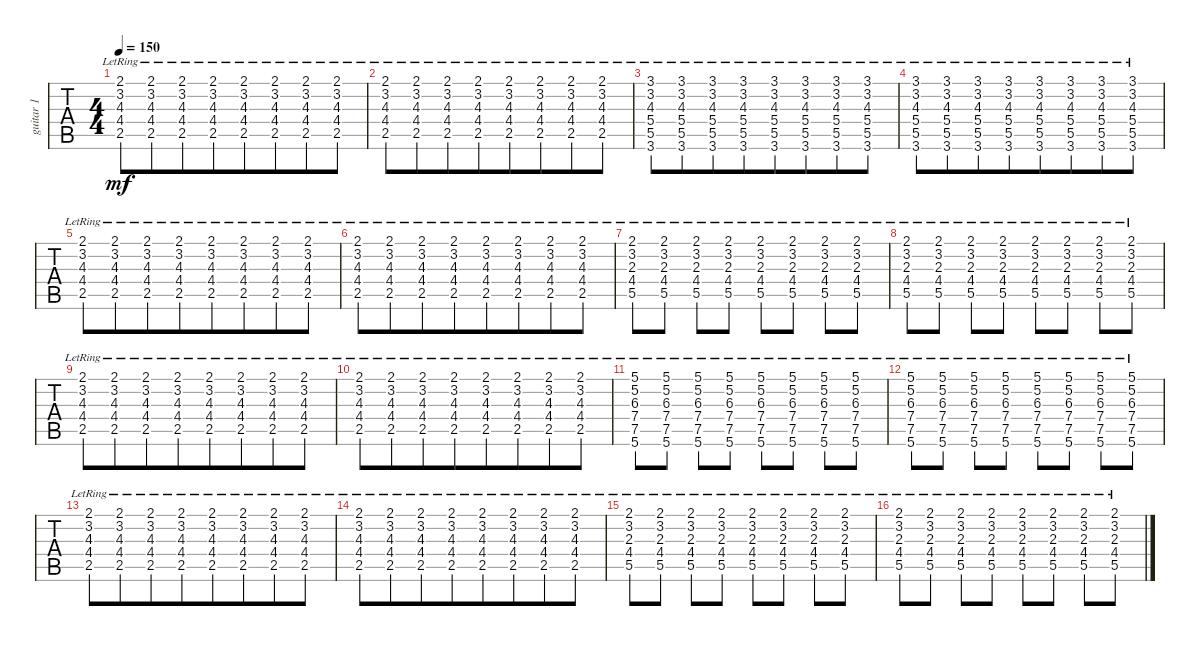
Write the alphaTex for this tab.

\track ("guitar 1" "guitar 1") {instrument overdrivenguitar}
\staff {tabs}
\tuning (E4 B3 G3 D3 A2 E2) {hide}
\ts (4 4)
\tempo 150
\clef g2
\ks c
(2.1{lr} 3.2{lr} 4.3{lr} 4.4{lr} 2.5{lr}).8{dy mf beam Down beam merge} (2.1{lr} 3.2{lr} 4.3{lr} 4.4{lr} 2.5{lr}).8{beam Down beam merge} (2.1{lr} 3.2{lr} 4.3{lr} 4.4{lr} 2.5{lr}).8{beam Down beam merge} (2.1{lr} 3.2{lr} 4.3{lr} 4.4{lr} 2.5{lr}).8{beam Down beam merge} (2.1{lr} 3.2{lr} 4.3{lr} 4.4{lr} 2.5{lr}).8{beam Down beam merge} (2.1{lr} 3.2{lr} 4.3{lr} 4.4{lr} 2.5{lr}).8{beam Down beam merge} (2.1{lr} 3.2{lr} 4.3{lr} 4.4{lr} 2.5{lr}).8{beam Down beam merge} (2.1{lr} 3.2{lr} 4.3{lr} 4.4{lr} 2.5{lr}).8{beam Down} |
(2.1{lr} 3.2{lr} 4.3{lr} 4.4{lr} 2.5{lr}).8{beam Down beam merge} (2.1{lr} 3.2{lr} 4.3{lr} 4.4{lr} 2.5{lr}).8{beam Down beam merge} (2.1{lr} 3.2{lr} 4.3{lr} 4.4{lr} 2.5{lr}).8{beam Down beam merge} (2.1{lr} 3.2{lr} 4.3{lr} 4.4{lr} 2.5{lr}).8{beam Down beam merge} (2.1{lr} 3.2{lr} 4.3{lr} 4.4{lr} 2.5{lr}).8{beam Down beam merge} (2.1{lr} 3.2{lr} 4.3{lr} 4.4{lr} 2.5{lr}).8{beam Down beam merge} (2.1{lr} 3.2{lr} 4.3{lr} 4.4{lr} 2.5{lr}).8{beam Down beam merge} (2.1{lr} 3.2{lr} 4.3{lr} 4.4{lr} 2.5{lr}).8{beam Down} |
(3.1{lr} 3.2{lr} 4.3{lr} 5.4 5.5 3.6).8{beam Down beam merge} (3.1{lr} 3.2{lr} 4.3{lr} 5.4 5.5 3.6).8{beam Down beam merge} (3.1{lr} 3.2{lr} 4.3{lr} 5.4 5.5 3.6).8{beam Down beam merge} (3.1{lr} 3.2{lr} 4.3{lr} 5.4 5.5 3.6).8{beam Down beam merge} (3.1{lr} 3.2{lr} 4.3{lr} 5.4 5.5 3.6).8{beam Down beam merge} (3.1{lr} 3.2{lr} 4.3{lr} 5.4 5.5 3.6).8{beam Down beam merge} (3.1{lr} 3.2{lr} 4.3{lr} 5.4 5.5 3.6).8{beam Down beam merge} (3.1{lr} 3.2{lr} 4.3{lr} 5.4 5.5 3.6).8{beam Down} |
(3.1{lr} 3.2{lr} 4.3{lr} 5.4{lr} 5.5 3.6).8{beam Down beam merge} (3.1{lr} 3.2{lr} 4.3{lr} 5.4{lr} 5.5 3.6).8{beam Down beam merge} (3.1{lr} 3.2{lr} 4.3{lr} 5.4{lr} 5.5 3.6).8{beam Down beam merge} (3.1{lr} 3.2{lr} 4.3{lr} 5.4{lr} 5.5 3.6).8{beam Down beam merge} (3.1{lr} 3.2{lr} 4.3{lr} 5.4{lr} 5.5 3.6).8{beam Down beam merge} (3.1{lr} 3.2{lr} 4.3{lr} 5.4{lr} 5.5 3.6).8{beam Down beam merge} (3.1{lr} 3.2{lr} 4.3{lr} 5.4{lr} 5.5 3.6).8{beam Down beam merge} (3.1{lr} 3.2{lr} 4.3{lr} 5.4{lr} 5.5 3.6).8{beam Down} |
(2.1{lr} 3.2{lr} 4.3{lr} 4.4{lr} 2.5{lr}).8{beam Down beam merge} (2.1{lr} 3.2{lr} 4.3{lr} 4.4{lr} 2.5{lr}).8{beam Down beam merge} (2.1{lr} 3.2{lr} 4.3{lr} 4.4{lr} 2.5{lr}).8{beam Down beam merge} (2.1{lr} 3.2{lr} 4.3{lr} 4.4{lr} 2.5{lr}).8{beam Down beam merge} (2.1{lr} 3.2{lr} 4.3{lr} 4.4{lr} 2.5{lr}).8{beam Down beam merge} (2.1{lr} 3.2{lr} 4.3{lr} 4.4{lr} 2.5{lr}).8{beam Down beam merge} (2.1{lr} 3.2{lr} 4.3{lr} 4.4{lr} 2.5{lr}).8{beam Down beam merge} (2.1{lr} 3.2{lr} 4.3{lr} 4.4{lr} 2.5{lr}).8{beam Down} |
(2.1{lr} 3.2{lr} 4.3{lr} 4.4{lr} 2.5{lr}).8{beam Down beam merge} (2.1{lr} 3.2{lr} 4.3{lr} 4.4{lr} 2.5{lr}).8{beam Down beam merge} (2.1{lr} 3.2{lr} 4.3{lr} 4.4{lr} 2.5{lr}).8{beam Down beam merge} (2.1{lr} 3.2{lr} 4.3{lr} 4.4{lr} 2.5{lr}).8{beam Down beam merge} (2.1{lr} 3.2{lr} 4.3{lr} 4.4{lr} 2.5{lr}).8{beam Down beam merge} (2.1{lr} 3.2{lr} 4.3{lr} 4.4{lr} 2.5{lr}).8{beam Down beam merge} (2.1{lr} 3.2{lr} 4.3{lr} 4.4{lr} 2.5{lr}).8{beam Down beam merge} (2.1{lr} 3.2{lr} 4.3{lr} 4.4{lr} 2.5{lr}).8{beam Down} |
(2.1{lr} 3.2{lr} 2.3{lr} 4.4{lr} 5.5{lr}).8 (2.1{lr} 3.2{lr} 2.3{lr} 4.4{lr} 5.5{lr}).8 (2.1{lr} 3.2{lr} 2.3{lr} 4.4{lr} 5.5{lr}).8 (2.1{lr} 3.2{lr} 2.3{lr} 4.4{lr} 5.5{lr}).8 (2.1{lr} 3.2{lr} 2.3{lr} 4.4{lr} 5.5{lr}).8 (2.1{lr} 3.2{lr} 2.3{lr} 4.4{lr} 5.5{lr}).8 (2.1{lr} 3.2{lr} 2.3{lr} 4.4{lr} 5.5{lr}).8 (2.1{lr} 3.2{lr} 2.3{lr} 4.4{lr} 5.5{lr}).8 |
(2.1{lr} 3.2{lr} 2.3{lr} 4.4{lr} 5.5{lr}).8 (2.1{lr} 3.2{lr} 2.3{lr} 4.4{lr} 5.5{lr}).8 (2.1{lr} 3.2{lr} 2.3{lr} 4.4{lr} 5.5{lr}).8 (2.1{lr} 3.2{lr} 2.3{lr} 4.4{lr} 5.5{lr}).8 (2.1{lr} 3.2{lr} 2.3{lr} 4.4{lr} 5.5{lr}).8 (2.1{lr} 3.2{lr} 2.3{lr} 4.4{lr} 5.5{lr}).8 (2.1{lr} 3.2{lr} 2.3{lr} 4.4{lr} 5.5{lr}).8 (2.1{lr} 3.2{lr} 2.3{lr} 4.4{lr} 5.5{lr}).8 |
(2.1{lr} 3.2{lr} 4.3{lr} 4.4{lr} 2.5{lr}).8{beam Down beam merge} (2.1{lr} 3.2{lr} 4.3{lr} 4.4{lr} 2.5{lr}).8{beam Down beam merge} (2.1{lr} 3.2{lr} 4.3{lr} 4.4{lr} 2.5{lr}).8{beam Down beam merge} (2.1{lr} 3.2{lr} 4.3{lr} 4.4{lr} 2.5{lr}).8{beam Down beam merge} (2.1{lr} 3.2{lr} 4.3{lr} 4.4{lr} 2.5{lr}).8{beam Down beam merge} (2.1{lr} 3.2{lr} 4.3{lr} 4.4{lr} 2.5{lr}).8{beam Down beam merge} (2.1{lr} 3.2{lr} 4.3{lr} 4.4{lr} 2.5{lr}).8{beam Down beam merge} (2.1{lr} 3.2{lr} 4.3{lr} 4.4{lr} 2.5{lr}).8{beam Down} |
(2.1{lr} 3.2{lr} 4.3{lr} 4.4{lr} 2.5{lr}).8{beam Down beam merge} (2.1{lr} 3.2{lr} 4.3{lr} 4.4{lr} 2.5{lr}).8{beam Down beam merge} (2.1{lr} 3.2{lr} 4.3{lr} 4.4{lr} 2.5{lr}).8{beam Down beam merge} (2.1{lr} 3.2{lr} 4.3{lr} 4.4{lr} 2.5{lr}).8{beam Down beam merge} (2.1{lr} 3.2{lr} 4.3{lr} 4.4{lr} 2.5{lr}).8{beam Down beam merge} (2.1{lr} 3.2{lr} 4.3{lr} 4.4{lr} 2.5{lr}).8{beam Down beam merge} (2.1{lr} 3.2{lr} 4.3{lr} 4.4{lr} 2.5{lr}).8{beam Down beam merge} (2.1{lr} 3.2{lr} 4.3{lr} 4.4{lr} 2.5{lr}).8{beam Down} |
(5.1{lr} 5.2{lr} 6.3{lr} 7.4{lr} 7.5{lr} 5.6{lr}).8 (5.1{lr} 5.2{lr} 6.3{lr} 7.4{lr} 7.5{lr} 5.6{lr}).8 (5.1{lr} 5.2{lr} 6.3{lr} 7.4{lr} 7.5{lr} 5.6{lr}).8 (5.1{lr} 5.2{lr} 6.3{lr} 7.4{lr} 7.5{lr} 5.6{lr}).8 (5.1{lr} 5.2{lr} 6.3{lr} 7.4{lr} 7.5{lr} 5.6{lr}).8 (5.1{lr} 5.2{lr} 6.3{lr} 7.4{lr} 7.5{lr} 5.6{lr}).8 (5.1{lr} 5.2{lr} 6.3{lr} 7.4{lr} 7.5{lr} 5.6{lr}).8 (5.1{lr} 5.2{lr} 6.3{lr} 7.4{lr} 7.5{lr} 5.6{lr}).8 |
(5.1{lr} 5.2{lr} 6.3{lr} 7.4{lr} 7.5{lr} 5.6{lr}).8 (5.1{lr} 5.2{lr} 6.3{lr} 7.4{lr} 7.5{lr} 5.6{lr}).8 (5.1{lr} 5.2{lr} 6.3{lr} 7.4{lr} 7.5{lr} 5.6{lr}).8 (5.1{lr} 5.2{lr} 6.3{lr} 7.4{lr} 7.5{lr} 5.6{lr}).8 (5.1{lr} 5.2{lr} 6.3{lr} 7.4{lr} 7.5{lr} 5.6{lr}).8 (5.1{lr} 5.2{lr} 6.3{lr} 7.4{lr} 7.5{lr} 5.6{lr}).8 (5.1{lr} 5.2{lr} 6.3{lr} 7.4{lr} 7.5{lr} 5.6{lr}).8 (5.1{lr} 5.2{lr} 6.3{lr} 7.4{lr} 7.5{lr} 5.6{lr}).8 |
(2.1{lr} 3.2{lr} 4.3{lr} 4.4{lr} 2.5{lr}).8{beam Down beam merge} (2.1{lr} 3.2{lr} 4.3{lr} 4.4{lr} 2.5{lr}).8{beam Down beam merge} (2.1{lr} 3.2{lr} 4.3{lr} 4.4{lr} 2.5{lr}).8{beam Down beam merge} (2.1{lr} 3.2{lr} 4.3{lr} 4.4{lr} 2.5{lr}).8{beam Down beam merge} (2.1{lr} 3.2{lr} 4.3{lr} 4.4{lr} 2.5{lr}).8{beam Down beam merge} (2.1{lr} 3.2{lr} 4.3{lr} 4.4{lr} 2.5{lr}).8{beam Down beam merge} (2.1{lr} 3.2{lr} 4.3{lr} 4.4{lr} 2.5{lr}).8{beam Down beam merge} (2.1{lr} 3.2{lr} 4.3{lr} 4.4{lr} 2.5{lr}).8{beam Down} |
(2.1{lr} 3.2{lr} 4.3{lr} 4.4{lr} 2.5{lr}).8{beam Down beam merge} (2.1{lr} 3.2{lr} 4.3{lr} 4.4{lr} 2.5{lr}).8{beam Down beam merge} (2.1{lr} 3.2{lr} 4.3{lr} 4.4{lr} 2.5{lr}).8{beam Down beam merge} (2.1{lr} 3.2{lr} 4.3{lr} 4.4{lr} 2.5{lr}).8{beam Down beam merge} (2.1{lr} 3.2{lr} 4.3{lr} 4.4{lr} 2.5{lr}).8{beam Down beam merge} (2.1{lr} 3.2{lr} 4.3{lr} 4.4{lr} 2.5{lr}).8{beam Down beam merge} (2.1{lr} 3.2{lr} 4.3{lr} 4.4{lr} 2.5{lr}).8{beam Down beam merge} (2.1{lr} 3.2{lr} 4.3{lr} 4.4{lr} 2.5{lr}).8{beam Down} |
(2.1{lr} 3.2{lr} 2.3{lr} 4.4{lr} 5.5{lr}).8 (2.1{lr} 3.2{lr} 2.3{lr} 4.4{lr} 5.5{lr}).8 (2.1{lr} 3.2{lr} 2.3{lr} 4.4{lr} 5.5{lr}).8 (2.1{lr} 3.2{lr} 2.3{lr} 4.4{lr} 5.5{lr}).8 (2.1{lr} 3.2{lr} 2.3{lr} 4.4{lr} 5.5{lr}).8 (2.1{lr} 3.2{lr} 2.3{lr} 4.4{lr} 5.5{lr}).8 (2.1{lr} 3.2{lr} 2.3{lr} 4.4{lr} 5.5{lr}).8 (2.1{lr} 3.2{lr} 2.3{lr} 4.4{lr} 5.5{lr}).8 |
(2.1{lr} 3.2{lr} 2.3{lr} 4.4{lr} 5.5{lr}).8 (2.1{lr} 3.2{lr} 2.3{lr} 4.4{lr} 5.5{lr}).8 (2.1{lr} 3.2{lr} 2.3{lr} 4.4{lr} 5.5{lr}).8 (2.1{lr} 3.2{lr} 2.3{lr} 4.4{lr} 5.5{lr}).8 (2.1{lr} 3.2{lr} 2.3{lr} 4.4{lr} 5.5{lr}).8 (2.1{lr} 3.2{lr} 2.3{lr} 4.4{lr} 5.5{lr}).8 (2.1{lr} 3.2{lr} 2.3{lr} 4.4{lr} 5.5{lr}).8 (2.1{lr} 3.2{lr} 2.3{lr} 4.4{lr} 5.5{lr}).8
